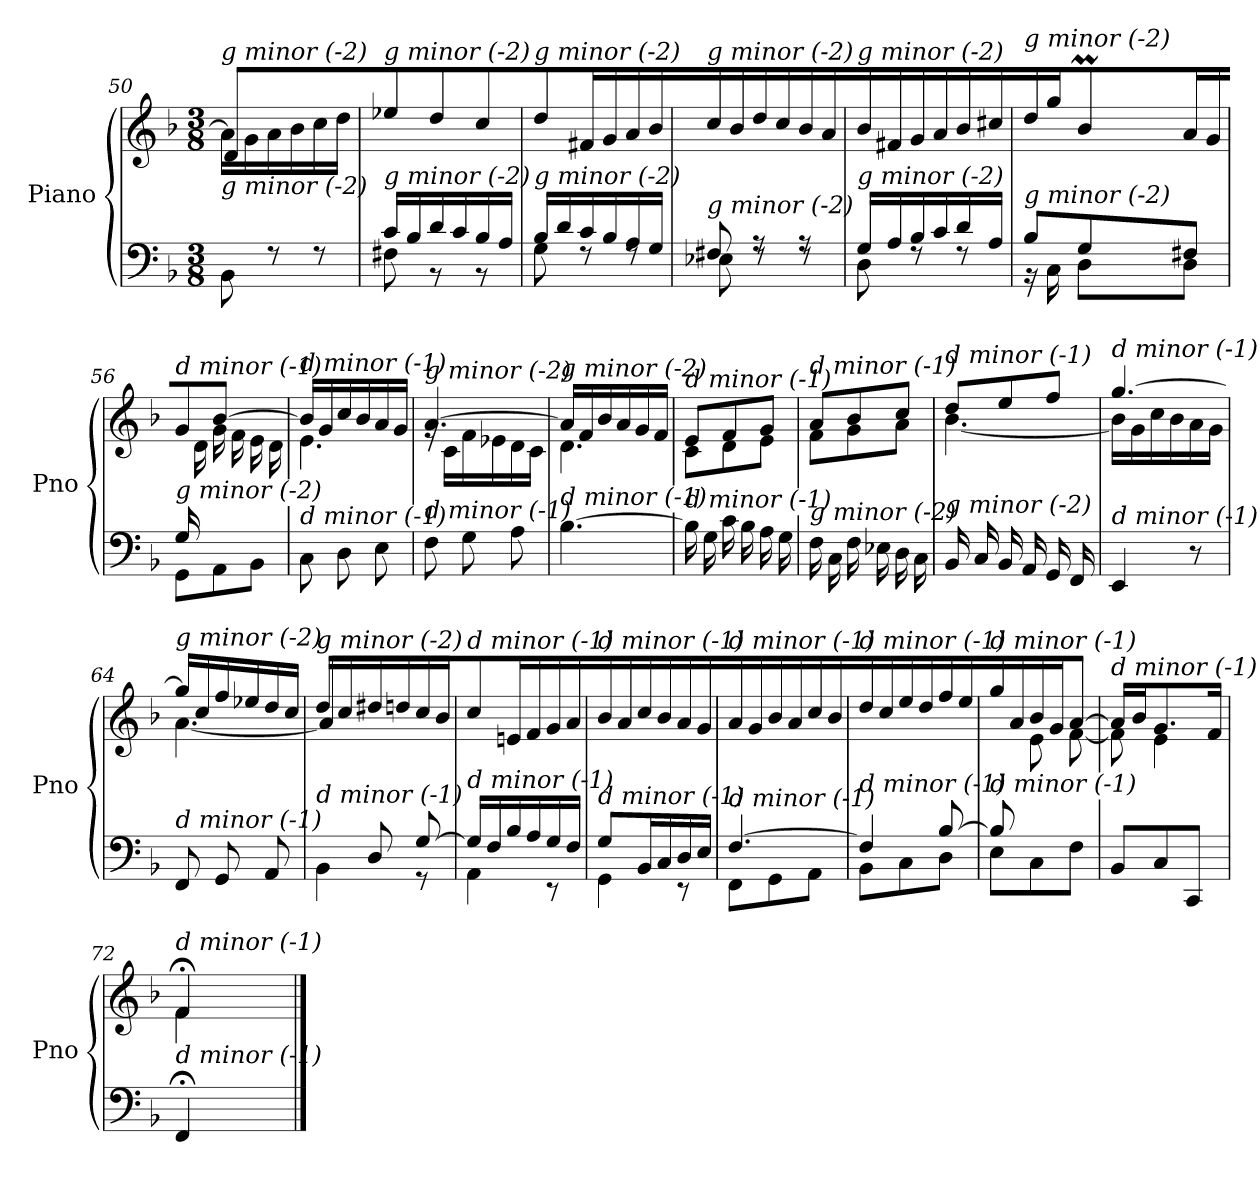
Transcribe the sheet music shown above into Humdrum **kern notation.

**kern	**kern
*part1	*part1
*staff2	*staff1
*I"Piano	*
*I'Pno	*
*clefF4	*clefG2
*k[b-]	*k[b-]
*M3/8	*M3/8
=50	=50
*^	*^
!	!	!LO:TX:i:t=g minor (-2)	!
!LO:TX:i:t=g minor (-2)	!	!	!
8ryy	8BB-\	16a\LL]	8d\L
.	.	16g\	.
16F#X/L	8rF	16a\	4ryy
16G/	.	16b-\	.
16A/	8rF	16cc\	.
16B-/JJ	.	16dd\JJ	.
*	*	*v	*v
!!LO:LB:g=z
=51	=51	=51
!	!	!LO:TX:i:t=g minor (-2)
!LO:TX:i:t=g minor (-2)	!	!
16c/LL	8F#X\	8ee-Xi/L
16B-/	.	.
16d/	8r	8dd/
16c/	.	.
16B-/	8r	8cc/J
16A/JJ	.	.
!!LO:LB:g=z
=52	=52	=52
!	!	!LO:TX:i:t=g minor (-2)
!LO:TX:i:t=g minor (-2)	!	!
16B-/LL	8G\	8dd/L
16d/	.	.
16c/	8rF	16f#X/L
16B-/	.	16g/
16A/	8rF	16a/
16G/JJ	.	16b-/JJ
=53	=53	=53
!	!	!LO:TX:i:t=g minor (-2)
!LO:TX:i:t=g minor (-2)	!	!
8F#X/	8E-X\	16cc/LL
.	.	16b-/
8r	8rF	16dd/
.	.	16cc/
8r	8rF	16b-/
.	.	16a/JJ
=54	=54	=54
!	!	!LO:TX:i:t=g minor (-2)
!LO:TX:i:t=g minor (-2)	!	!
16G/LL	8D\	16b-/LL
16A/	.	16f#X/
16B-/	8rF	16g/
16c/	.	16a/
16d/	8rF	16b-/
16A/JJ	.	16cc#X/JJ
=55	=55	=55
*	*^	*^
!	!	!	!LO:TX:i:t=g minor (-2)	!
!LO:TX:i:t=g minor (-2)	!	!	!	!
8ryy	8B-/L	16r	16dd\LL	8ryy
.	.	16C\	16gg\J	.
8ryy	8G/	8D\L	8b-M\	64ccyy
.	.	.	.	64b-yy
.	.	.	.	64ccyy
.	.	.	.	[64b-yy
.	.	.	.	16b-yy]
8ryy	8F#X/J	8D\J	16a\L	8ryy
.	.	.	16g\JJ	.
*	*v	*v	*	*
=56	=56	=56	=56
!	!	!LO:TX:i:t=d minor (-1)	!
!LO:TX:i:t=g minor (-2)	!	!	!
16G/LL	8GG\L	8g/	16ryy
4ryy	.	.	16d\
.	8AA\	[4b-/	16g\
.	.	.	16f\
.	8BB-\J	.	16e\
16ryy	.	.	16d\JJ
*v	*v	*	*
=57	=57	=57
!	!LO:TX:i:t=d minor (-1)	!
!LO:TX:i:t=d minor (-1)	!	!
8C\L	16b-/LL]	4.e\
.	16g/	.
8D\	16cc/	.
.	16b-/	.
8E\J	16a/	.
.	16g/JJ	.
!!LO:LB:g=z	!!
=58	=58	=58
!	!LO:TX:i:t=g minor (-2)	!
!LO:TX:i:t=d minor (-1)	!	!
8F\L	[4.a/	16rg
.	.	16c\LL
8G\	.	16f\
.	.	16e-Xi\
8A\J	.	16d\
.	.	16c\JJ
!!LO:LB:g=z	!!
=59	=59	=59
!	!LO:TX:i:t=g minor (-2)	!
!LO:TX:i:t=d minor (-1)	!	!
[4.B-\	16a/LL]	4.d\
.	16f/	.
.	16b-/	.
.	16a/	.
.	16g/	.
.	16f/JJ	.
=60	=60	=60
!	!LO:TX:i:t=d minor (-1)	!
!LO:TX:i:t=d minor (-1)	!	!
16B-\LL]	8e/L	8c\L
16G\	.	.
16c\	8f/	8d\
16B-\	.	.
16A\	8g/J	8e\J
16G\JJ	.	.
=61	=61	=61
!	!LO:TX:i:t=d minor (-1)	!
!LO:TX:i:t=g minor (-2)	!	!
16F\LL	8a/L	8f\L
16C\	.	.
16F\	8b-/	8g\
16E-Xi\	.	.
16D\	8cc/J	8a\J
16C\JJ	.	.
=62	=62	=62
!	!LO:TX:i:t=d minor (-1)	!
!LO:TX:i:t=g minor (-2)	!	!
16BB-/LL	8dd/L	[4.b-\
16C/	.	.
16BB-/	8ee/	.
16AA/	.	.
16GG/	8ff/J	.
16FF/JJ	.	.
=63	=63	=63
!	!LO:TX:i:t=d minor (-1)	!
!LO:TX:i:t=d minor (-1)	!	!
4EE/	[4.gg/	16b-\LL]
.	.	16g\
.	.	16cc\
.	.	16b-\
8r	.	16a\
.	.	16g\JJ
=64	=64	=64
!	!LO:TX:i:t=g minor (-2)	!
!LO:TX:i:t=d minor (-1)	!	!
8FF/L	16gg/LL]	[4.a\
.	16cc/	.
8GG/	16ff/	.
.	16ee-Xi/	.
8AA/J	16dd/	.
.	16cc/JJ	.
=65	=65	=65
*^	*	*
!	!	!LO:TX:i:t=g minor (-2)	!
!LO:TX:i:t=d minor (-1)	!	!	!
8ryy	4BB-\	16dd/LL	8a\L]
.	.	16cc/	.
8D/	.	16dd#Xj/	4ryy
.	.	16dd/	.
[8G/J	8r	16cc/	.
.	.	16b-/JJ	.
*	*	*v	*v
!!LO:LB:g=z
=66	=66	=66
!	!	!LO:TX:i:t=d minor (-1)
!LO:TX:i:t=d minor (-1)	!	!
16G/LL]	4AA\	8cc/L
16F/	.	.
16B-/	.	16en/L
16A/	.	16f/
16G/	8r	16g/
16F/JJ	.	16a/JJ
=67	=67	=67
!	!	!LO:TX:i:t=d minor (-1)
!LO:TX:i:t=d minor (-1)	!	!
8G/L	4GG\	16b-/LL
.	.	16a/
16BB-/L	.	16cc/
16C/	.	16b-/
16D/	8r	16a/
16E/JJ	.	16g/JJ
=68	=68	=68
!	!	!LO:TX:i:t=d minor (-1)
!LO:TX:i:t=d minor (-1)	!	!
[4.F/	8FF\L	16a/LL
.	.	16g/
.	8GG\	16b-/
.	.	16a/
.	8AA\J	16cc/
.	.	16b-/JJ
=69	=69	=69
!	!	!LO:TX:i:t=d minor (-1)
!LO:TX:i:t=d minor (-1)	!	!
4F/]	8BB-\L	16dd/LL
.	.	16cc/
.	8C\	16ee/
.	.	16dd/
[8B-/	8D\J	16ff/
.	.	16ee/JJ
=70	=70	=70
*	*	*^
!	!	!LO:TX:i:t=d minor (-1)	!
!LO:TX:i:t=d minor (-1)	!	!	!
8B-/L]	8E\L	16gg/LL	8ryy
.	.	16a/	.
4ryy	8C\	16b-/	8e\
.	.	16g/J	.
.	8F\J	[8a/J	[8f\J
=71	=71	=71	=71
!	!	!LO:TX:i:t=d minor (-1)	!
!LO:TX:i:t=d minor (-1)	!	!	!
*v	*v	*	*
8BB-/L	16a/LL]	8f\]
.	16b-/J	.
8C/	8.g/	4e\
8CC/J	.	.
.	16f/Jk	.
=72	=72	=72
!	!LO:TX:i:t=d minor (-1)	!
!LO:TX:i:t=d minor (-1)	!	!
4FF;/	4f;</	4f\
*	*v	*v
==	==
*-	*-
